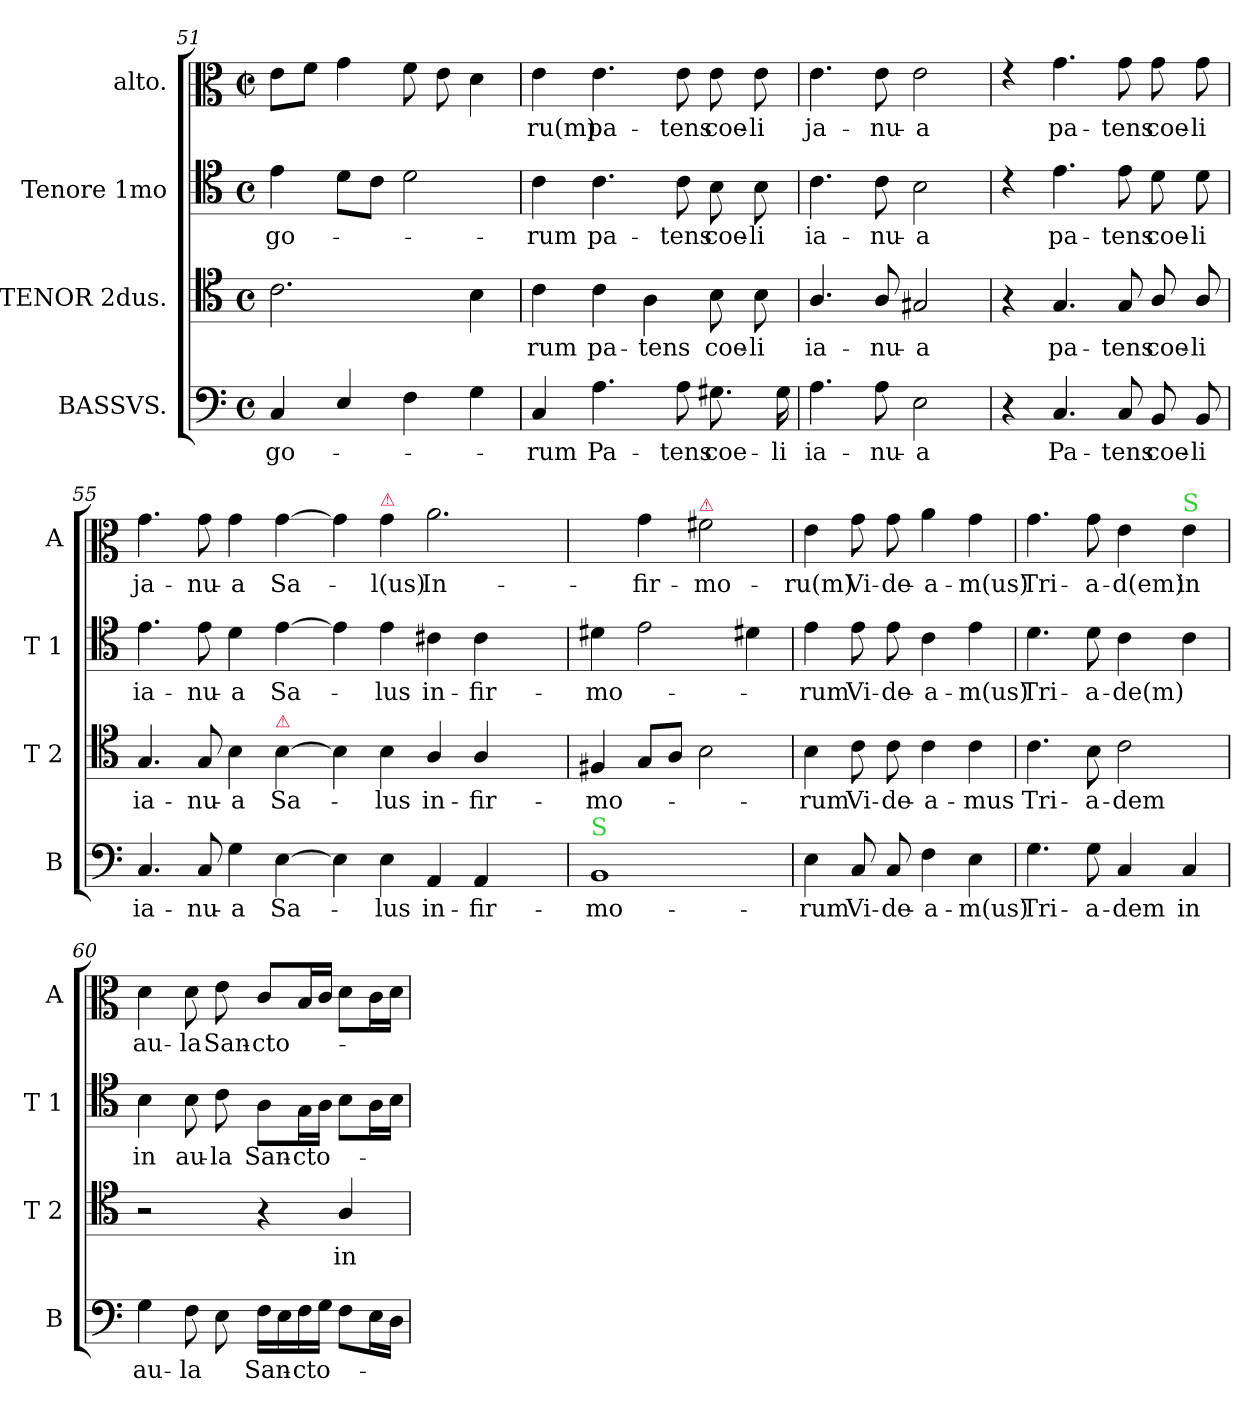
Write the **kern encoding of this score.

**kern	**text	**kern	**text	**kern	**text	**kern	**text
*part4	*part4	*part3	*part3	*part2	*part2	*part1	*part1
*staff4	*staff4	*staff3	*staff3	*staff2	*staff2	*staff1	*staff1
*I"BASSVS.	*	*I"TENOR 2dus.	*	*I"Tenore 1mo	*	*I"alto.	*
*I'B	*	*I'T 2	*	*I'T 1	*	*I'A	*
*clefF4	*	*clefC4	*	*clefC4	*	*clefC3	*
*k[]	*	*k[]	*	*k[]	*	*k[]	*
*M4/4	*	*M4/4	*	*M4/4	*	*M4/4	*
*met(c)	*	*met(c)	*	*met(c)	*	*met(c|)	*
=51	=51	=51	=51	=51	=51	=51	=51
!	!	!	!	!	!LO:LY:i	!	!
4C/	-go-	2.c\	.	4e\	-go-	8e\L	.
.	.	.	.	.	.	8f\J	.
4E/	.	.	.	8d\L	.	4g\	.
.	.	.	.	8c\J	.	.	.
4F\	.	.	.	2d\	.	8f\	.
.	.	.	.	.	.	8e\	.
4G\	.	4B\	.	.	.	4d\	.
=52	=52	=52	=52	=52	=52	=52	=52
!	!	!	!	!	!LO:LY:i	!	!LO:LY:i
4C/	-rum	4c\	-rum	4c\	-rum	4e\	-ru(m)
4.A\	Pa-	4c\	pa-	4.c\	pa-	4.e\	pa-
.	.	4A\	-tens	.	.	.	.
8A\	-tens	.	.	8c\	-tens	8e\	-tens
8.G#X\	coe-	8B\	coe-	8B\	coe-	8e\	coe-
.	.	8B\	-li	8B\	-li	8e\	-li
16G#\	-li	.	.	.	.	.	.
=53	=53	=53	=53	=53	=53	=53	=53
4.A\	ia-	4.A/	ia-	4.c\	ia-	4.e\	ja-
8A\	-nu-	8A/	-nu-	8c\	-nu-	8e\	-nu-
2E\	-a	2G#X/	-a	2B\	-a	2e\	-a
=54	=54	=54	=54	=54	=54	=54	=54
4r	.	4r	.	4rc	.	4re	.
!	!LO:LY:i	!	!	!	!LO:LY:i	!	!LO:LY:i
4.C/	Pa-	4.G/	pa-	4.e\	pa-	4.g\	pa-
!	!LO:LY:i	!	!	!	!LO:LY:i	!	!LO:LY:i
8C/	-tens	8G/	-tens	8e\	-tens	8g\	-tens
!	!LO:LY:i	!	!	!	!LO:LY:i	!	!LO:LY:i
8BB/	coe-	8A/	coe-	8d\	coe-	8g\	coe-
!	!LO:LY:i	!	!	!	!LO:LY:i	!	!LO:LY:i
8BB/	-li	8A/	-li	8d\	-li	8g\	-li
=55	=55	=55	=55	=55	=55	=55	=55
!	!LO:LY:i	!	!	!	!LO:LY:i	!	!LO:LY:i
4.C/	ia-	4.G/	ia-	4.e\	ia-	4.g\	ja-
!	!LO:LY:i	!	!	!	!LO:LY:i	!	!LO:LY:i
8C/	-nu-	8G/	-nu-	8e\	-nu-	8g\	-nu-
!	!LO:LY:i	!	!	!	!LO:LY:i	!	!LO:LY:i
4G\	-a	4B\	-a	4d\	-a	4g\	-a
!	!	!LO:TX:a:color=crimson:t=⚠	!	!	!	!	!
[4E\	Sa-	[4B\	Sa-	[4e\	Sa-	[4g\	Sa-
=56-	=56-	=56-	=56-	=56-	=56-	=56-	=56-
4E\]	.	4B\]	.	4e\]	.	4g\]	.
!	!	!	!	!	!	!LO:TX:a:color=crimson:t=⚠	!
4E\	-lus	4B\	-lus	4e\	-lus	4g\	-l(us)
4AA/	in-	4A/	in-	4c#X\	in-	2.a\	In-
4AA/	-fir-	4A/	-fir-	4c#\	-fir-	.	.
4ryy	.	4ryy	.	4ryy	.	.	.
=57	=57	=57	=57	=57	=57	=57	=57
!LO:TX:a:color=limegreen:t=S	!	!	!	!	!	!	!
1BB	-mo-	4F#X/	-mo-	4d#X\	-mo-	4ryy	.
.	.	8G/L	.	2e\	.	4g\	-fir-
.	.	8A/J	.	.	.	.	.
!	!	!	!	!	!	!LO:TX:a:color=crimson:t=⚠	!
.	.	2B\	.	.	.	2f#X\	-mo-
.	.	.	.	4d#X\	.	.	.
=58	=58	=58	=58	=58	=58	=58	=58
4E\	-rum	4B\	-rum	4e\	-rum	4e\	-ru(m)
8C/	Vi-	8c\	Vi-	8e\	Vi-	8g\	Vi-
8C/	-de-	8c\	-de-	8e\	-de-	8g\	-de-
4F\	-a-	4c\	-a-	4c\	-a-	4a\	-a-
4E\	-m(us)	4c\	-mus	4e\	-m(us)	4g\	-m(us)
=59	=59	=59	=59	=59	=59	=59	=59
4.G\	Tri-	4.c\	Tri-	4.d\	Tri-	4.g\	Tri-
8G\	-a-	8B\	-a-	8d\	-a-	8g\	-a-
4C/	-dem	2c\	-dem	4c\	-de(m)	4e\	-d(em)
!	!	!	!	!	!	!LO:TX:a:color=limegreen:t=S	!
4C/	in	.	.	4c\	.	4e\	in
=60	=60	=60	=60	=60	=60	=60	=60
4G\	au-	2r	.	4B\	in	4d\	au-
8F\	-la	.	.	8B\	au-	8d\	-la
8E\	.	.	.	8c\	-la	8e\	San-
16F\LL	San-	4r	.	8A\L	San-	8c/L	-cto-
16E\	.	.	.	.	.	.	.
16F\	-cto-	.	.	16G\L	-cto-	16B/L	.
16G\JJ	.	.	.	16A\JJ	.	16c/JJ	.
8F\L	.	4A/	in	8B\L	.	8d\L	.
16E\L	.	.	.	16A\L	.	16c\L	.
16D\JJ	.	.	.	16B\JJ	.	16d\JJ	.
=	=	=	=	=	=	=	=
*-	*-	*-	*-	*-	*-	*-	*-
